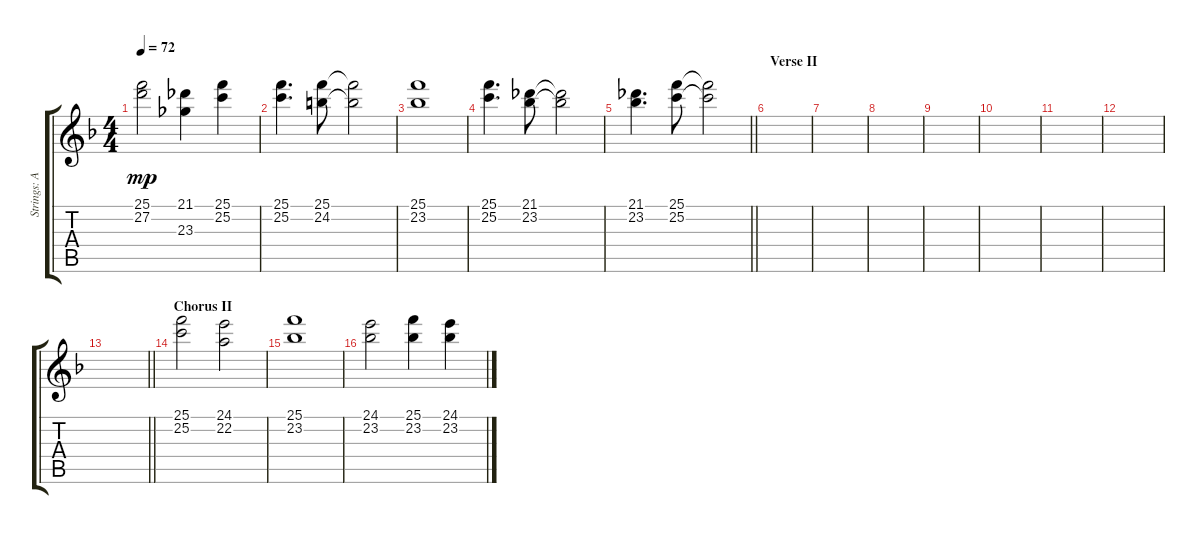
\track ("Strings: Alan" "Strings: A") {instrument stringensemble1}
\staff {score tabs}
\tuning (E4 B3 G3 D3 A2 E2) {hide}
\ts (4 4)
\tempo 72
\clef g2
\ks f
(25.1 27.2).2{dy mp} (21.1 23.3).4 (25.1 25.2).4 |
(25.1 25.2).4{d} (25.1 24.2).8 (25.1{t} 24.2{t}).2 |
(25.1 23.2).1 |
(25.1 25.2).4{d} (21.1 23.2).8 (21.1{t} 23.2{t}).2 |
\barLineRight lightlight
(21.1 23.2).4{d} (25.1 25.2).8 (25.1{t} 25.2{t}).2 |
\section ("" "Verse II")
|
|
|
|
|
|
|
\barLineRight lightlight
|
\section ("" "Chorus II")
(25.1 25.2).2 (24.1 22.2).2 |
(25.1 23.2).1 |
(24.1 23.2).2 (25.1 23.2).4 (24.1 23.2).4
